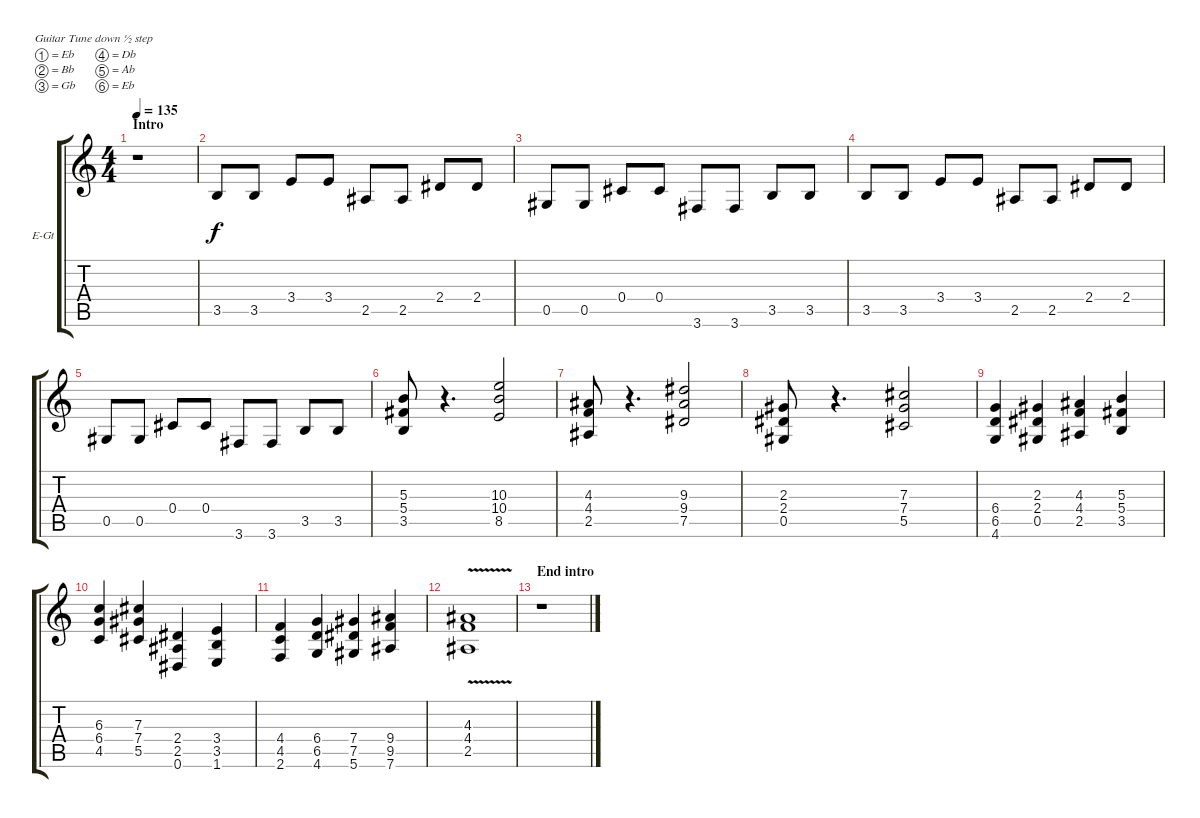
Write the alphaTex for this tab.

\bracketExtendMode groupsimilarinstruments
\firstSystemTrackNameOrientation horizontal
\otherSystemsTrackNameOrientation horizontal
\track ("Rhytm Guitar" "E-Gt") {instrument overdrivenguitar}
\staff {score tabs}
\tuning (Eb4 Bb3 Gb3 Db3 Ab2 Eb2)
\ts (4 4)
\section ("" "Intro")
\tempo 135
\clef g2
\ks c
r.1{dy f instrument overdrivenguitar} |
3.5.8 3.5.8 3.4.8 3.4.8 2.5.8 2.5.8 2.4.8 2.4.8 |
0.5.8 0.5.8 0.4.8 0.4.8 3.6.8 3.6.8 3.5.8 3.5.8 |
3.5.8 3.5.8 3.4.8 3.4.8 2.5.8 2.5.8 2.4.8 2.4.8 |
0.5.8 0.5.8 0.4.8 0.4.8 3.6.8 3.6.8 3.5.8 3.5.8 |
(5.3 5.4 3.5).8 r.4{d} (10.3 10.4 8.5).2 |
(4.3 4.4 2.5).8 r.4{d} (9.3 9.4 7.5).2 |
(2.3 2.4 0.5).8 r.4{d} (7.3 7.4 5.5).2 |
(6.4 6.5 4.6).4 (2.3 2.4 0.5).4 (4.3 4.4 2.5).4 (5.3 5.4 3.5).4 |
(6.3 6.4 4.5).4 (7.3 7.4 5.5).4 (2.4 2.5 0.6).4 (3.4 3.5 1.6).4 |
(4.4 4.5 2.6).4 (6.4 6.5 4.6).4 (7.4 7.5 5.6).4 (9.4 9.5 7.6).4 |
(4.3{v} 4.4{v} 2.5{v}).1 |
\section ("" "End intro")
r.1
